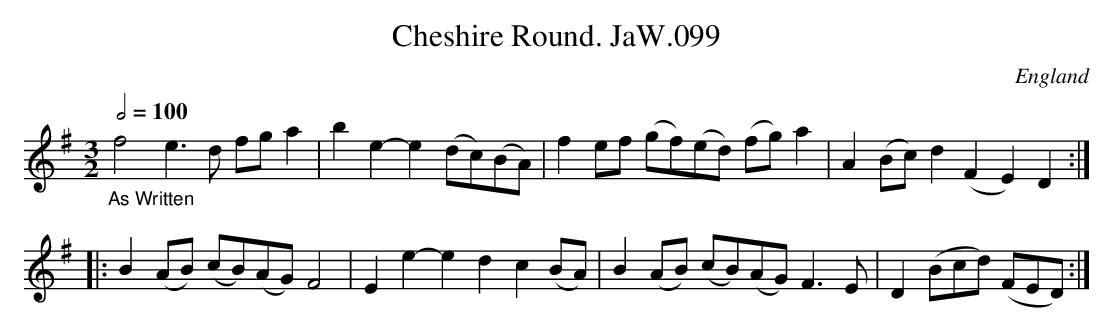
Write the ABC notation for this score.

X:1
T:Cheshire Round. JaW.099
M:3/2
L:1/8
Q:1/2=100
O:England
K:G major
"_As Written"f4e3d fga2|b2e2-e2(dc)(BA)|\
f2ef (gf)(ed) (fg)a2|A2(Bc) d2(F2E2)D2:|!
|:B2(AB) (cB)(AG) F4|E2 e2-e2d2c2(BA)|\
B2(AB) (cB)(AG) F3E|D2 (Bcd) (FED):|
